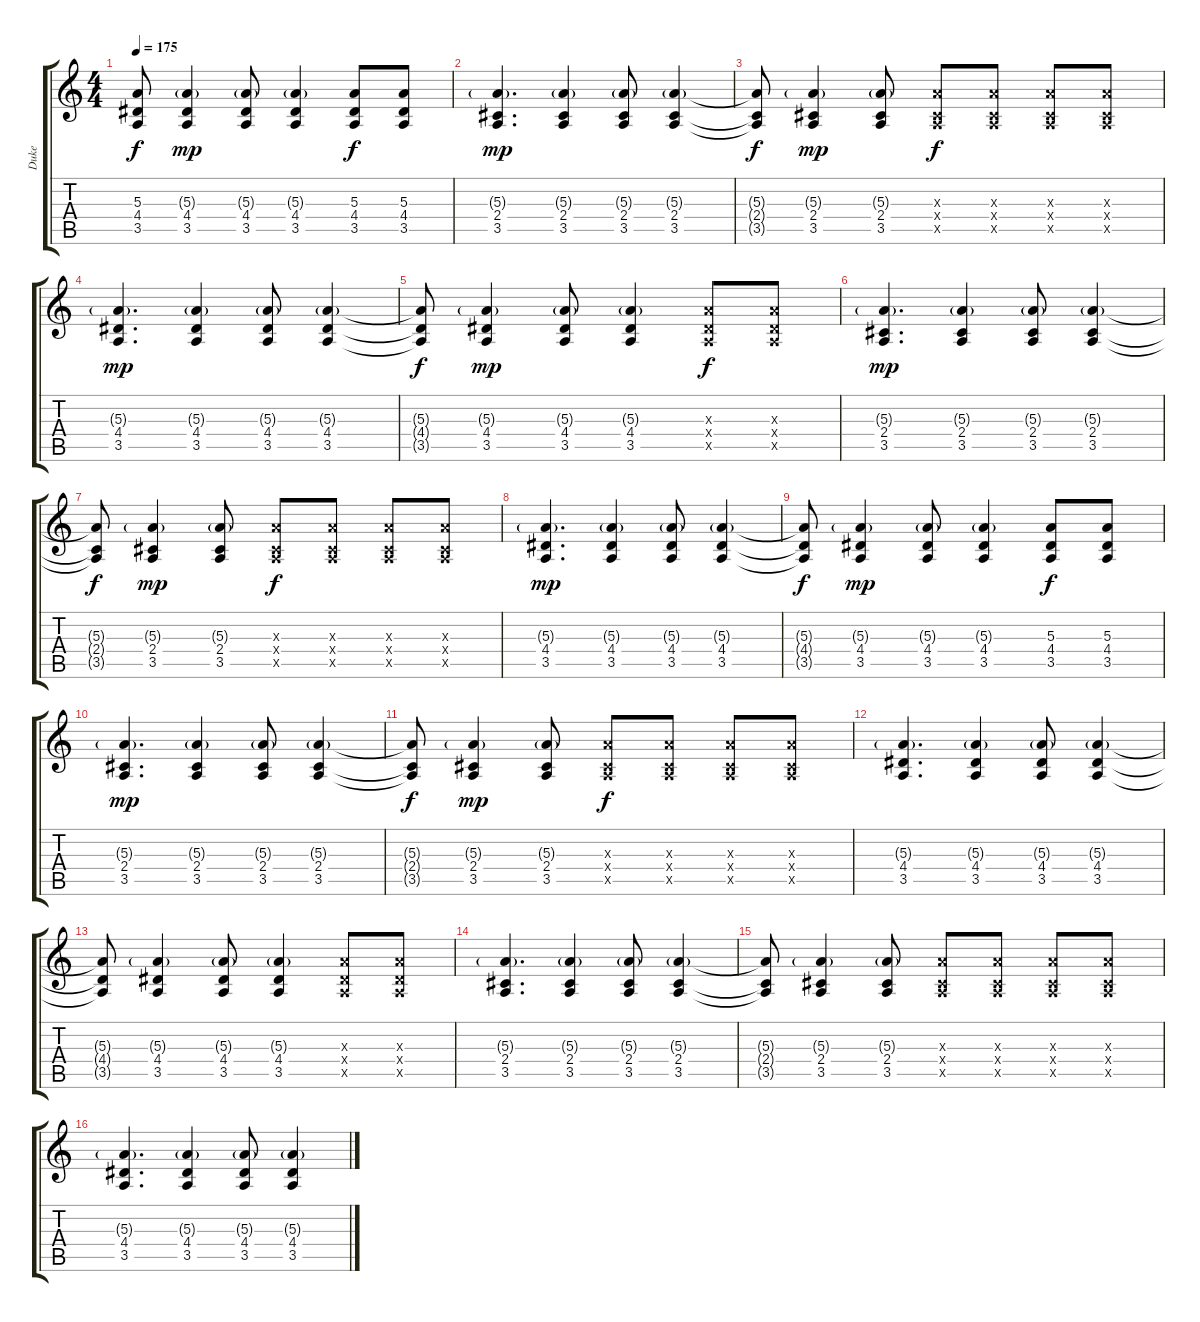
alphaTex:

\track ("Duke" "Duke") {instrument overdrivenguitar}
\staff {score tabs}
\tuning (Db4 Ab3 E3 B2 Gb2 B1) {hide}
\ts (4 4)
\tempo 175
\clef g2
\ks c
(5.3{t} 4.4{t} 3.5{t}).8{dy f} (5.3{g} 4.4 3.5).4{dy mp} (5.3{g} 4.4 3.5).8 (5.3{g} 4.4 3.5).4 (5.3 4.4 3.5).8{dy f} (5.3 4.4 3.5).8 |
(5.3{g} 2.4 3.5).4{d dy mp} (5.3{g} 2.4 3.5).4 (5.3{g} 2.4 3.5).8 (5.3{g} 2.4 3.5).4 |
(5.3{t} 2.4{t} 3.5{t}).8{dy f} (5.3{g} 2.4 3.5).4{dy mp} (5.3{g} 2.4 3.5).8 (5.3{x} 2.4{x} 3.5{x}).8{dy f} (5.3{x} 2.4{x} 3.5{x}).8 (5.3{x} 2.4{x} 3.5{x}).8 (5.3{x} 2.4{x} 3.5{x}).8 |
(5.3{g} 4.4 3.5).4{d dy mp} (5.3{g} 4.4 3.5).4 (5.3{g} 4.4 3.5).8 (5.3{g} 4.4 3.5).4 |
(5.3{t} 4.4{t} 3.5{t}).8{dy f} (5.3{g} 4.4 3.5).4{dy mp} (5.3{g} 4.4 3.5).8 (5.3{g} 4.4 3.5).4 (5.3{x} 4.4{x} 3.5{x}).8{dy f} (5.3{x} 4.4{x} 3.5{x}).8 |
(5.3{g} 2.4 3.5).4{d dy mp} (5.3{g} 2.4 3.5).4 (5.3{g} 2.4 3.5).8 (5.3{g} 2.4 3.5).4 |
(5.3{t} 2.4{t} 3.5{t}).8{dy f} (5.3{g} 2.4 3.5).4{dy mp} (5.3{g} 2.4 3.5).8 (5.3{x} 2.4{x} 3.5{x}).8{dy f} (5.3{x} 2.4{x} 3.5{x}).8 (5.3{x} 2.4{x} 3.5{x}).8 (5.3{x} 2.4{x} 3.5{x}).8 |
(5.3{g} 4.4 3.5).4{d dy mp} (5.3{g} 4.4 3.5).4 (5.3{g} 4.4 3.5).8 (5.3{g} 4.4 3.5).4 |
(5.3{t} 4.4{t} 3.5{t}).8{dy f} (5.3{g} 4.4 3.5).4{dy mp} (5.3{g} 4.4 3.5).8 (5.3{g} 4.4 3.5).4 (5.3 4.4 3.5).8{dy f} (5.3 4.4 3.5).8 |
(5.3{g} 2.4 3.5).4{d dy mp} (5.3{g} 2.4 3.5).4 (5.3{g} 2.4 3.5).8 (5.3{g} 2.4 3.5).4 |
(5.3{t} 2.4{t} 3.5{t}).8{dy f} (5.3{g} 2.4 3.5).4{dy mp} (5.3{g} 2.4 3.5).8 (5.3{x} 2.4{x} 3.5{x}).8{dy f} (5.3{x} 2.4{x} 3.5{x}).8 (5.3{x} 2.4{x} 3.5{x}).8 (5.3{x} 2.4{x} 3.5{x}).8 |
(5.3{g} 4.4 3.5).4{d} (5.3{g} 4.4 3.5).4 (5.3{g} 4.4 3.5).8 (5.3{g} 4.4 3.5).4 |
(5.3{t} 4.4{t} 3.5{t}).8 (5.3{g} 4.4 3.5).4 (5.3{g} 4.4 3.5).8 (5.3{g} 4.4 3.5).4 (5.3{x} 4.4{x} 3.5{x}).8 (5.3{x} 4.4{x} 3.5{x}).8 |
(5.3{g} 2.4 3.5).4{d} (5.3{g} 2.4 3.5).4 (5.3{g} 2.4 3.5).8 (5.3{g} 2.4 3.5).4 |
(5.3{t} 2.4{t} 3.5{t}).8 (5.3{g} 2.4 3.5).4 (5.3{g} 2.4 3.5).8 (5.3{x} 2.4{x} 3.5{x}).8 (5.3{x} 2.4{x} 3.5{x}).8 (5.3{x} 2.4{x} 3.5{x}).8 (5.3{x} 2.4{x} 3.5{x}).8 |
(5.3{g} 4.4 3.5).4{d} (5.3{g} 4.4 3.5).4 (5.3{g} 4.4 3.5).8 (5.3{g} 4.4 3.5).4
